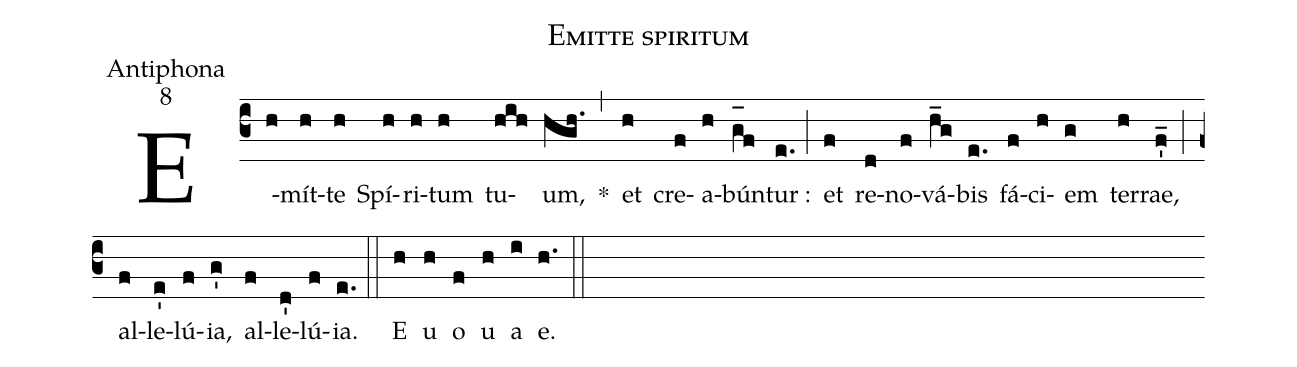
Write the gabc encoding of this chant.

name:Emitte spiritum;
office-part:Antiphona;
mode:8;
%%
(c3) E(h)mít(h)te(h) Spí(h)ri(h)tum(h) tu(hih)um,(hgh.) *(,) et(h) cre(f)a(h)bún(g_[oh:h]f)tur :(e.) (;) et(f) re(d)no(f)vá(h_g)bis(e.) fá(f)ci(h)em(g) ter(h)rae,(f'_) (;) al(f)le(e')lú(f){ia},(g') al(f)le(d')lú(f){ia}.(e.) (::) <eu>E(h) u(h) o(f) u(h) a(i) e.</eu>(h.) (::)
